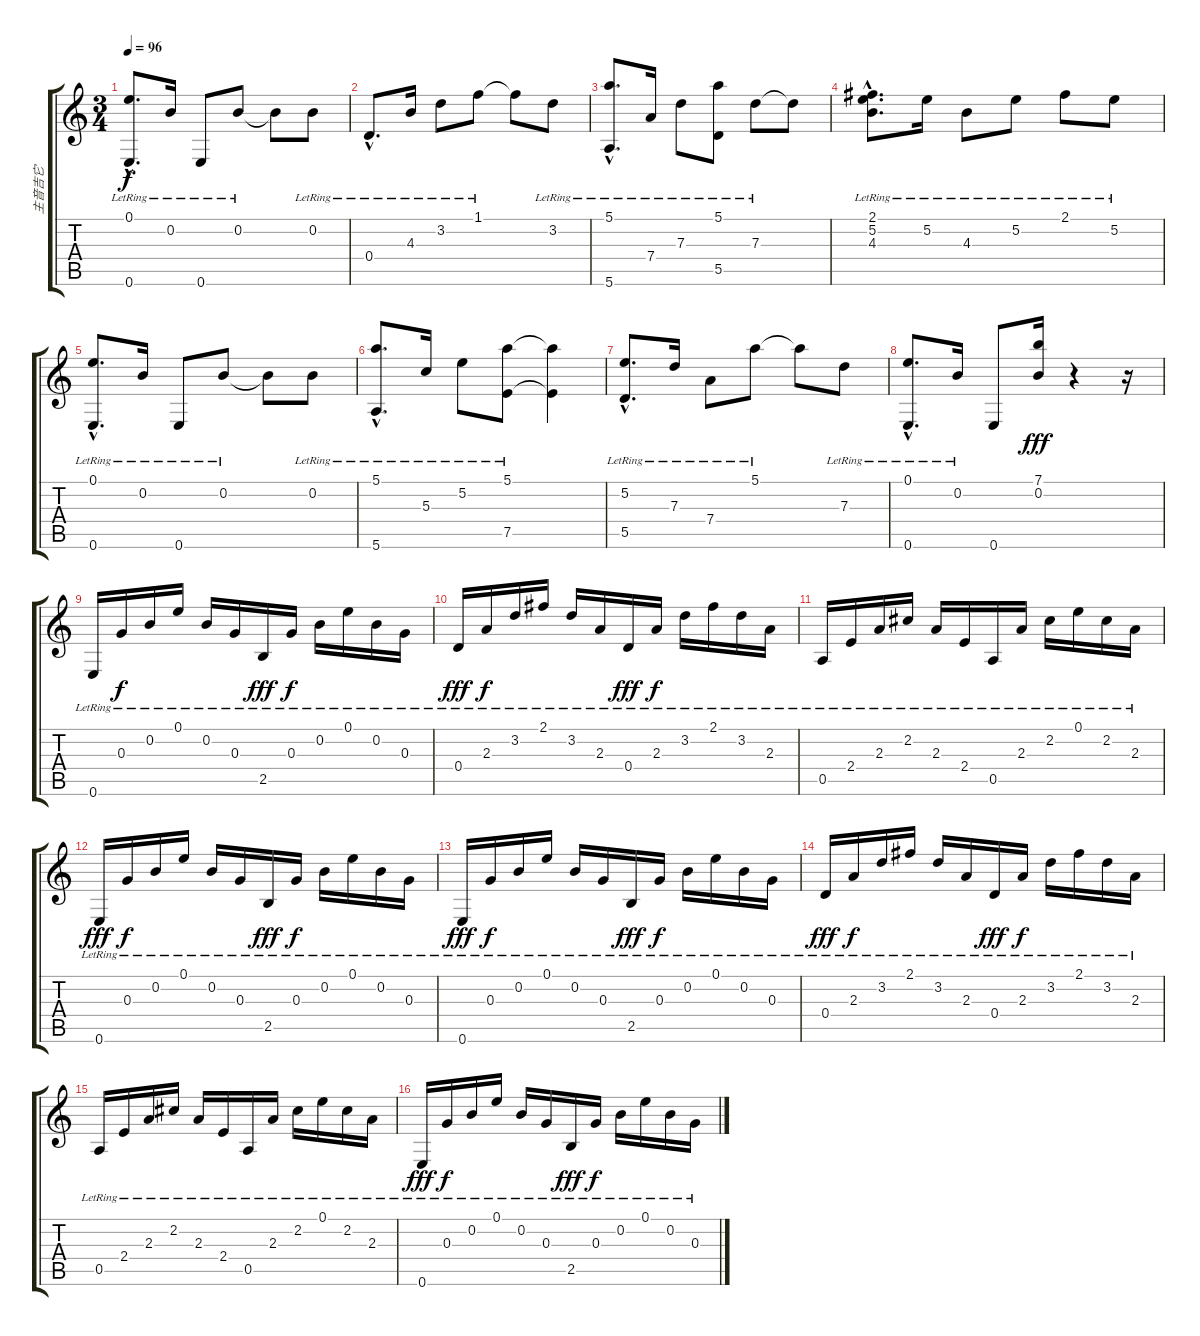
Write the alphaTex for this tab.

\track ("主音吉它" "主音吉它") {instrument acousticguitarnylon}
\staff {score tabs}
\tuning (E4 B3 G3 D3 A2 E2) {hide}
\ts (3 4)
\tempo 96
\clef g2
\ks c
(0.1{hac lr} 0.6{hac lr}).8{d dy f} 0.2{lr}.16 0.6{lr}.8 0.2{lr}.8 0.2{t}.8 0.2{lr}.8 |
0.4{hac lr}.8{d} 4.3{lr}.16 3.2{lr}.8 1.1{lr}.8 1.1{t}.8 3.2{lr}.8 |
(5.1{hac lr} 5.6{hac lr}).8{d} 7.4{lr}.16 7.3{lr}.8 (5.1{lr} 5.5{lr}).8 7.3{lr}.8 7.3{t}.8 |
(2.1{hac lr} 5.2{hac lr} 4.3{hac lr}).8{d} 5.2{lr}.16 4.3{lr}.8 5.2{lr}.8 2.1{lr}.8 5.2{lr}.8 |
(0.1{hac lr} 0.6{hac lr}).8{d} 0.2{lr}.16 0.6{lr}.8 0.2{lr}.8 0.2{t}.8 0.2{lr}.8 |
(5.1{hac lr} 5.6{hac lr}).8{d} 5.3{lr}.16 5.2{lr}.8 (5.1{lr} 7.5{lr}).8 (5.1{t} 7.5{t}).4 |
(5.2{hac lr} 5.5{hac lr}).8{d} 7.3{lr}.16 7.4{lr}.8 5.1{lr}.8 5.1{t}.8 7.3{lr}.8 |
(0.1{hac lr} 0.6{hac lr}).8{d} 0.2{lr}.16 0.6.8 (7.1 0.2).16{dy fff} r.4 r.16 |
0.6{lr}.16 0.3{lr}.16{dy f} 0.2{lr}.16 0.1{lr}.16 0.2{lr}.16 0.3{lr}.16 2.5{lr}.16{dy fff} 0.3{lr}.16{dy f} 0.2{lr}.16 0.1{lr}.16 0.2{lr}.16 0.3{lr}.16 |
0.4{lr}.16{dy fff} 2.3{lr}.16{dy f} 3.2{lr}.16 2.1{lr}.16 3.2{lr}.16 2.3{lr}.16 0.4{lr}.16{dy fff} 2.3{lr}.16{dy f} 3.2{lr}.16 2.1{lr}.16 3.2{lr}.16 2.3{lr}.16 |
0.5{lr}.16 2.4{lr}.16 2.3{lr}.16 2.2{lr}.16 2.3{lr}.16 2.4{lr}.16 0.5{lr}.16 2.3{lr}.16 2.2{lr}.16 0.1{lr}.16 2.2{lr}.16 2.3{lr}.16 |
0.6{lr}.16{dy fff} 0.3{lr}.16{dy f} 0.2{lr}.16 0.1{lr}.16 0.2{lr}.16 0.3{lr}.16 2.5{lr}.16{dy fff} 0.3{lr}.16{dy f} 0.2{lr}.16 0.1{lr}.16 0.2{lr}.16 0.3{lr}.16 |
0.6{lr}.16{dy fff} 0.3{lr}.16{dy f} 0.2{lr}.16 0.1{lr}.16 0.2{lr}.16 0.3{lr}.16 2.5{lr}.16{dy fff} 0.3{lr}.16{dy f} 0.2{lr}.16 0.1{lr}.16 0.2{lr}.16 0.3{lr}.16 |
0.4{lr}.16{dy fff} 2.3{lr}.16{dy f} 3.2{lr}.16 2.1{lr}.16 3.2{lr}.16 2.3{lr}.16 0.4{lr}.16{dy fff} 2.3{lr}.16{dy f} 3.2{lr}.16 2.1{lr}.16 3.2{lr}.16 2.3{lr}.16 |
0.5{lr}.16 2.4{lr}.16 2.3{lr}.16 2.2{lr}.16 2.3{lr}.16 2.4{lr}.16 0.5{lr}.16 2.3{lr}.16 2.2{lr}.16 0.1{lr}.16 2.2{lr}.16 2.3{lr}.16 |
0.6{lr}.16{dy fff} 0.3{lr}.16{dy f} 0.2{lr}.16 0.1{lr}.16 0.2{lr}.16 0.3{lr}.16 2.5{lr}.16{dy fff} 0.3{lr}.16{dy f} 0.2{lr}.16 0.1{lr}.16 0.2{lr}.16 0.3{lr}.16
